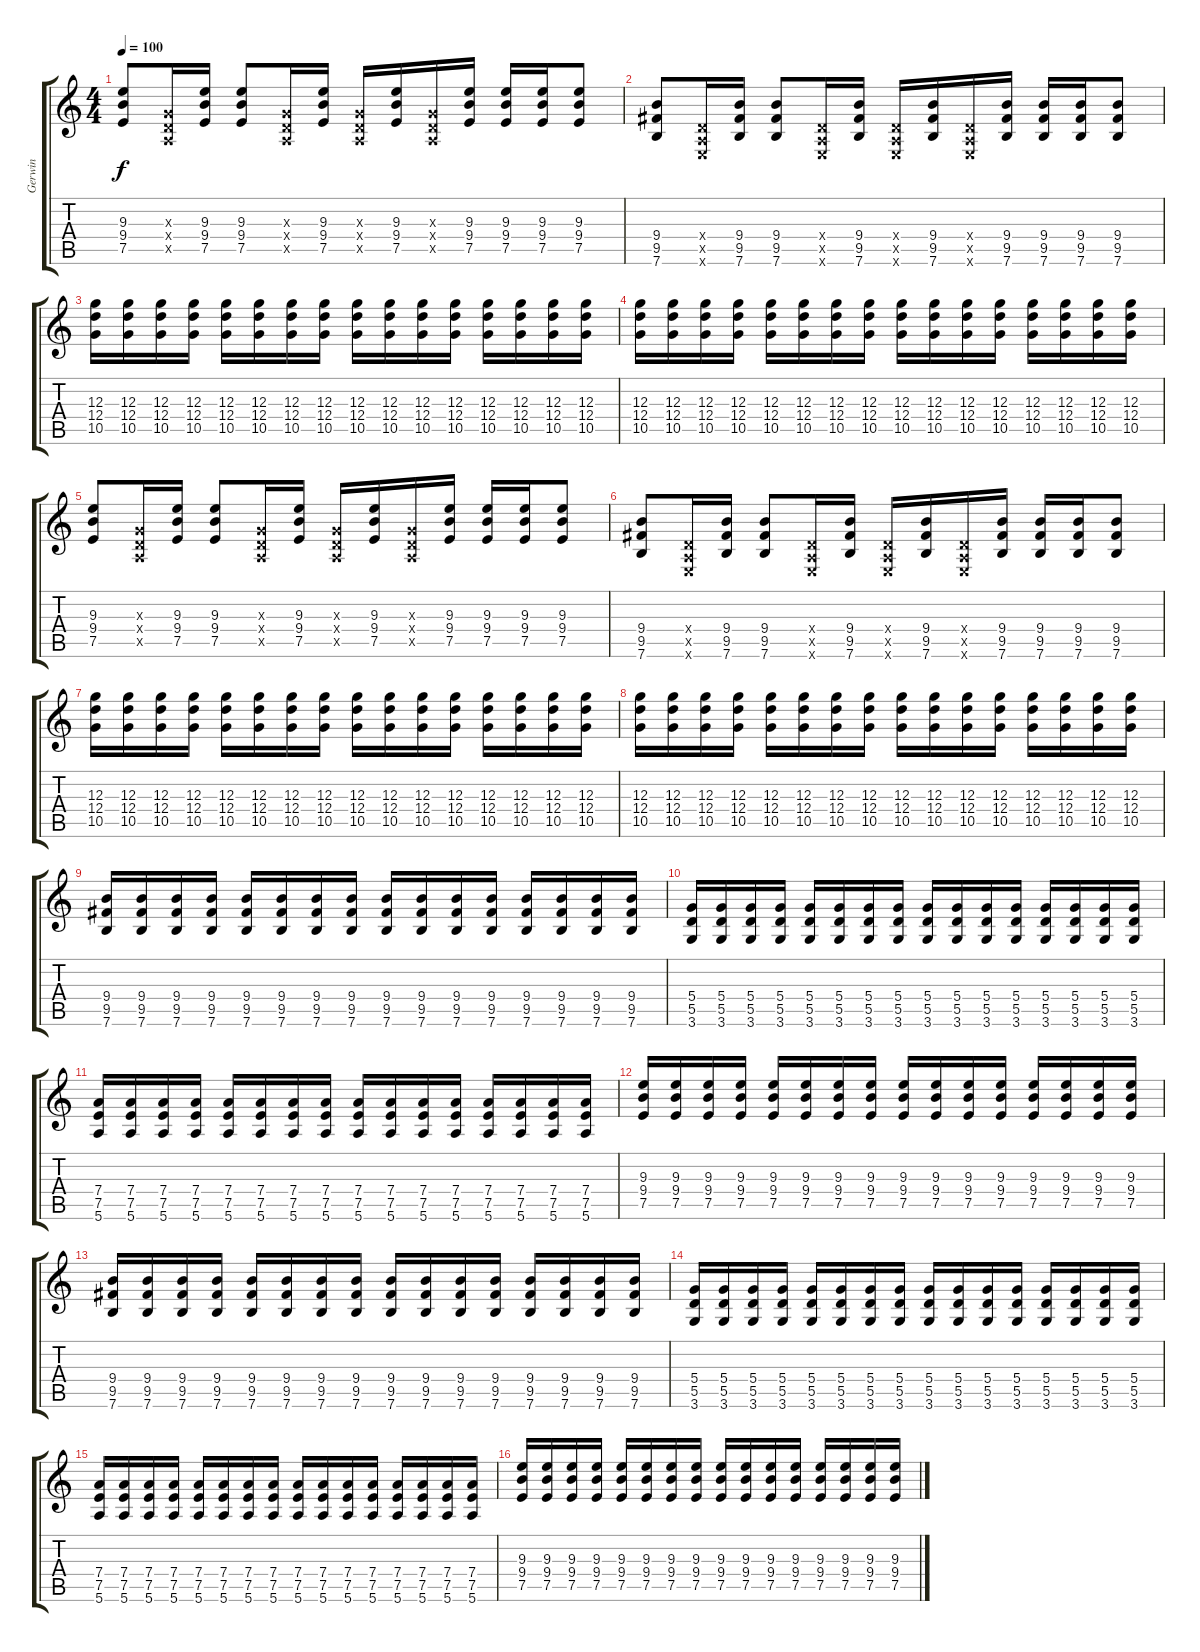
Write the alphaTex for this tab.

\track ("Gerwin" "Gerwin") {instrument distortionguitar}
\staff {score tabs}
\tuning (E4 B3 G3 D3 A2 E2) {hide}
\ts (4 4)
\tempo 100
\clef g2
\ks c
(9.3 9.4 7.5).8{dy f} (0.3{x} 0.4{x} 0.5{x}).16 (9.3 9.4 7.5).16 (9.3 9.4 7.5).8 (0.3{x} 0.4{x} 0.5{x}).16 (9.3 9.4 7.5).16 (0.3{x} 0.4{x} 0.5{x}).16 (9.3 9.4 7.5).16 (0.3{x} 0.4{x} 0.5{x}).16 (9.3 9.4 7.5).16 (9.3 9.4 7.5).16 (9.3 9.4 7.5).16 (9.3 9.4 7.5).8 |
(9.4 9.5 7.6).8 (0.4{x} 0.5{x} 0.6{x}).16 (9.4 9.5 7.6).16 (9.4 9.5 7.6).8 (0.4{x} 0.5{x} 0.6{x}).16 (9.4 9.5 7.6).16 (0.4{x} 0.5{x} 0.6{x}).16 (9.4 9.5 7.6).16 (0.4{x} 0.5{x} 0.6{x}).16 (9.4 9.5 7.6).16 (9.4 9.5 7.6).16 (9.4 9.5 7.6).16 (9.4 9.5 7.6).8 |
(12.3 12.4 10.5).16 (12.3 12.4 10.5).16 (12.3 12.4 10.5).16 (12.3 12.4 10.5).16 (12.3 12.4 10.5).16 (12.3 12.4 10.5).16 (12.3 12.4 10.5).16 (12.3 12.4 10.5).16 (12.3 12.4 10.5).16 (12.3 12.4 10.5).16 (12.3 12.4 10.5).16 (12.3 12.4 10.5).16 (12.3 12.4 10.5).16 (12.3 12.4 10.5).16 (12.3 12.4 10.5).16 (12.3 12.4 10.5).16 |
(12.3 12.4 10.5).16 (12.3 12.4 10.5).16 (12.3 12.4 10.5).16 (12.3 12.4 10.5).16 (12.3 12.4 10.5).16 (12.3 12.4 10.5).16 (12.3 12.4 10.5).16 (12.3 12.4 10.5).16 (12.3 12.4 10.5).16 (12.3 12.4 10.5).16 (12.3 12.4 10.5).16 (12.3 12.4 10.5).16 (12.3 12.4 10.5).16 (12.3 12.4 10.5).16 (12.3 12.4 10.5).16 (12.3 12.4 10.5).16 |
(9.3 9.4 7.5).8 (0.3{x} 0.4{x} 0.5{x}).16 (9.3 9.4 7.5).16 (9.3 9.4 7.5).8 (0.3{x} 0.4{x} 0.5{x}).16 (9.3 9.4 7.5).16 (0.3{x} 0.4{x} 0.5{x}).16 (9.3 9.4 7.5).16 (0.3{x} 0.4{x} 0.5{x}).16 (9.3 9.4 7.5).16 (9.3 9.4 7.5).16 (9.3 9.4 7.5).16 (9.3 9.4 7.5).8 |
(9.4 9.5 7.6).8 (0.4{x} 0.5{x} 0.6{x}).16 (9.4 9.5 7.6).16 (9.4 9.5 7.6).8 (0.4{x} 0.5{x} 0.6{x}).16 (9.4 9.5 7.6).16 (0.4{x} 0.5{x} 0.6{x}).16 (9.4 9.5 7.6).16 (0.4{x} 0.5{x} 0.6{x}).16 (9.4 9.5 7.6).16 (9.4 9.5 7.6).16 (9.4 9.5 7.6).16 (9.4 9.5 7.6).8 |
(12.3 12.4 10.5).16 (12.3 12.4 10.5).16 (12.3 12.4 10.5).16 (12.3 12.4 10.5).16 (12.3 12.4 10.5).16 (12.3 12.4 10.5).16 (12.3 12.4 10.5).16 (12.3 12.4 10.5).16 (12.3 12.4 10.5).16 (12.3 12.4 10.5).16 (12.3 12.4 10.5).16 (12.3 12.4 10.5).16 (12.3 12.4 10.5).16 (12.3 12.4 10.5).16 (12.3 12.4 10.5).16 (12.3 12.4 10.5).16 |
(12.3 12.4 10.5).16 (12.3 12.4 10.5).16 (12.3 12.4 10.5).16 (12.3 12.4 10.5).16 (12.3 12.4 10.5).16 (12.3 12.4 10.5).16 (12.3 12.4 10.5).16 (12.3 12.4 10.5).16 (12.3 12.4 10.5).16 (12.3 12.4 10.5).16 (12.3 12.4 10.5).16 (12.3 12.4 10.5).16 (12.3 12.4 10.5).16 (12.3 12.4 10.5).16 (12.3 12.4 10.5).16 (12.3 12.4 10.5).16 |
(9.4 9.5 7.6).16 (9.4 9.5 7.6).16 (9.4 9.5 7.6).16 (9.4 9.5 7.6).16 (9.4 9.5 7.6).16 (9.4 9.5 7.6).16 (9.4 9.5 7.6).16 (9.4 9.5 7.6).16 (9.4 9.5 7.6).16 (9.4 9.5 7.6).16 (9.4 9.5 7.6).16 (9.4 9.5 7.6).16 (9.4 9.5 7.6).16 (9.4 9.5 7.6).16 (9.4 9.5 7.6).16 (9.4 9.5 7.6).16 |
(5.4 5.5 3.6).16 (5.4 5.5 3.6).16 (5.4 5.5 3.6).16 (5.4 5.5 3.6).16 (5.4 5.5 3.6).16 (5.4 5.5 3.6).16 (5.4 5.5 3.6).16 (5.4 5.5 3.6).16 (5.4 5.5 3.6).16 (5.4 5.5 3.6).16 (5.4 5.5 3.6).16 (5.4 5.5 3.6).16 (5.4 5.5 3.6).16 (5.4 5.5 3.6).16 (5.4 5.5 3.6).16 (5.4 5.5 3.6).16 |
(7.4 7.5 5.6).16 (7.4 7.5 5.6).16 (7.4 7.5 5.6).16 (7.4 7.5 5.6).16 (7.4 7.5 5.6).16 (7.4 7.5 5.6).16 (7.4 7.5 5.6).16 (7.4 7.5 5.6).16 (7.4 7.5 5.6).16 (7.4 7.5 5.6).16 (7.4 7.5 5.6).16 (7.4 7.5 5.6).16 (7.4 7.5 5.6).16 (7.4 7.5 5.6).16 (7.4 7.5 5.6).16 (7.4 7.5 5.6).16 |
(9.3 9.4 7.5).16 (9.3 9.4 7.5).16 (9.3 9.4 7.5).16 (9.3 9.4 7.5).16 (9.3 9.4 7.5).16 (9.3 9.4 7.5).16 (9.3 9.4 7.5).16 (9.3 9.4 7.5).16 (9.3 9.4 7.5).16 (9.3 9.4 7.5).16 (9.3 9.4 7.5).16 (9.3 9.4 7.5).16 (9.3 9.4 7.5).16 (9.3 9.4 7.5).16 (9.3 9.4 7.5).16 (9.3 9.4 7.5).16 |
(9.4 9.5 7.6).16 (9.4 9.5 7.6).16 (9.4 9.5 7.6).16 (9.4 9.5 7.6).16 (9.4 9.5 7.6).16 (9.4 9.5 7.6).16 (9.4 9.5 7.6).16 (9.4 9.5 7.6).16 (9.4 9.5 7.6).16 (9.4 9.5 7.6).16 (9.4 9.5 7.6).16 (9.4 9.5 7.6).16 (9.4 9.5 7.6).16 (9.4 9.5 7.6).16 (9.4 9.5 7.6).16 (9.4 9.5 7.6).16 |
(5.4 5.5 3.6).16 (5.4 5.5 3.6).16 (5.4 5.5 3.6).16 (5.4 5.5 3.6).16 (5.4 5.5 3.6).16 (5.4 5.5 3.6).16 (5.4 5.5 3.6).16 (5.4 5.5 3.6).16 (5.4 5.5 3.6).16 (5.4 5.5 3.6).16 (5.4 5.5 3.6).16 (5.4 5.5 3.6).16 (5.4 5.5 3.6).16 (5.4 5.5 3.6).16 (5.4 5.5 3.6).16 (5.4 5.5 3.6).16 |
(7.4 7.5 5.6).16 (7.4 7.5 5.6).16 (7.4 7.5 5.6).16 (7.4 7.5 5.6).16 (7.4 7.5 5.6).16 (7.4 7.5 5.6).16 (7.4 7.5 5.6).16 (7.4 7.5 5.6).16 (7.4 7.5 5.6).16 (7.4 7.5 5.6).16 (7.4 7.5 5.6).16 (7.4 7.5 5.6).16 (7.4 7.5 5.6).16 (7.4 7.5 5.6).16 (7.4 7.5 5.6).16 (7.4 7.5 5.6).16 |
(9.3 9.4 7.5).16 (9.3 9.4 7.5).16 (9.3 9.4 7.5).16 (9.3 9.4 7.5).16 (9.3 9.4 7.5).16 (9.3 9.4 7.5).16 (9.3 9.4 7.5).16 (9.3 9.4 7.5).16 (9.3 9.4 7.5).16 (9.3 9.4 7.5).16 (9.3 9.4 7.5).16 (9.3 9.4 7.5).16 (9.3 9.4 7.5).16 (9.3 9.4 7.5).16 (9.3 9.4 7.5).16 (9.3 9.4 7.5).16
